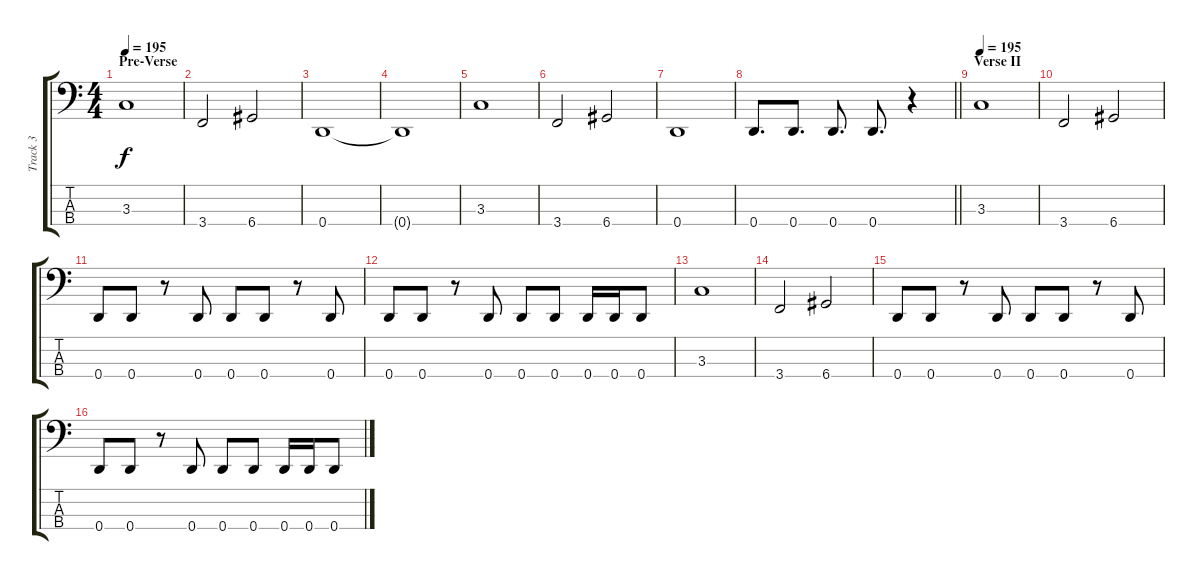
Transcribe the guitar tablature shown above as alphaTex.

\track ("Track 3" "Track 3") {instrument electricbasspick}
\staff {score tabs}
\tuning (G2 D2 A1 D1) {hide}
\ts (4 4)
\section ("" "Pre-Verse")
\tempo 195
\clef f4
\ks c
3.3.1{dy f} |
3.4.2 6.4.2 |
0.4.1 |
0.4{t}.1 |
3.3.1 |
3.4.2 6.4.2 |
0.4.1 |
\barLineRight lightlight
0.4.8{d} 0.4.8{d} 0.4.8{d} 0.4.8{d} r.4 |
\section ("" "Verse II")
\tempo 197
\tempo 195
3.3.1 |
3.4.2 6.4.2 |
0.4.8 0.4.8 r.8 0.4.8 0.4.8 0.4.8 r.8 0.4.8 |
0.4.8 0.4.8 r.8 0.4.8 0.4.8 0.4.8 0.4.16 0.4.16 0.4.8 |
3.3.1 |
3.4.2 6.4.2 |
0.4.8 0.4.8 r.8 0.4.8 0.4.8 0.4.8 r.8 0.4.8 |
0.4.8 0.4.8 r.8 0.4.8 0.4.8 0.4.8 0.4.16 0.4.16 0.4.8
